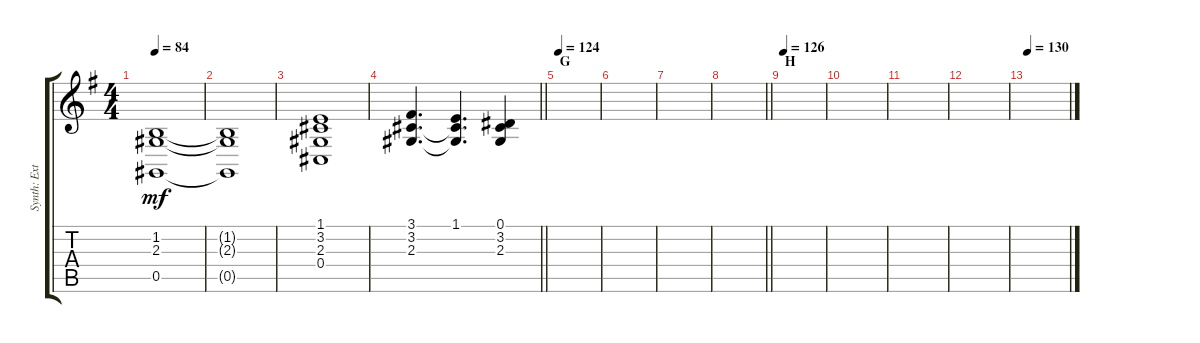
\track ("Synth: Extra" "Synth: Ext") {instrument stringensemble1}
\staff {score tabs}
\tuning (Eb4 Bb3 Gb3 Db3 Ab2 Eb2) {hide}
\ts (4 4)
\tempo 84
\clef g2
\ks g
(1.2 2.3 0.5).1{dy mf} |
(1.2{t} 2.3{t} 0.5{t}).1 |
(1.1 3.2 2.3 0.4).1 |
\barLineRight lightlight
(3.1 3.2 2.3).4{d} (1.1 3.2{t} 2.3{t}).4{d} (0.1 3.2 2.3).4 |
\section ("" "G")
\tempo 124
|
|
|
\barLineRight lightlight
|
\section ("" "H")
\tempo 126
|
|
|
|
\tempo 130
